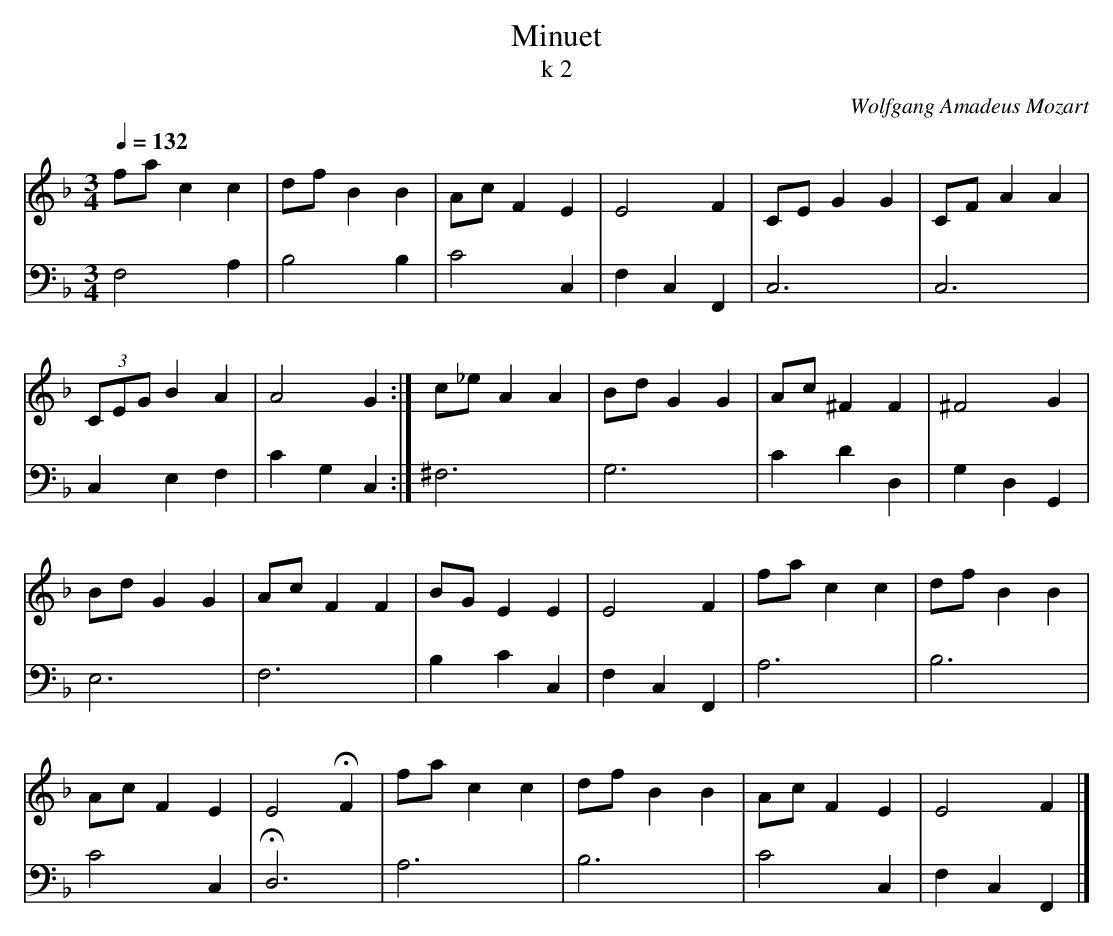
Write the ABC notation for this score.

X:1
T:Minuet
T:k 2
C:Wolfgang Amadeus Mozart
V:1 Program 1 0
V:2 Program 1 0 bass
M:3/4
L:1/8
Q:1/4=132
K:F
V:1
fac2c2|dfB2B2|AcF2E2|E4F2|CEG2G2|CFA2A2|
V:2
F,4A,2|B,4B,2|C4C,2|F,2C,2F,,2|C,6|C,6|
V:1
(3CEGB2A2|A4G2:|c_eA2A2|BdG2G2|Ac^F2F2|^F4G2|
V:2
C,2E,2F,2|C2G,2C,2:|^F,6|G,6|C2D2D,2|G,2D,2G,,2|
V:1
BdG2G2|AcF2F2|BGE2E2|E4F2|fac2c2|dfB2B2|
V:2
E,6|F,6|B,2C2C,2|F,2C,2F,,2|A,6|B,6|
V:1
AcF2E2|E4HF2|fac2c2|dfB2B2|AcF2E2|E4F2|]
V:2
C4C,2|HD,6|A,6|B,6|C4C,2|F,2C,2F,,2|]
